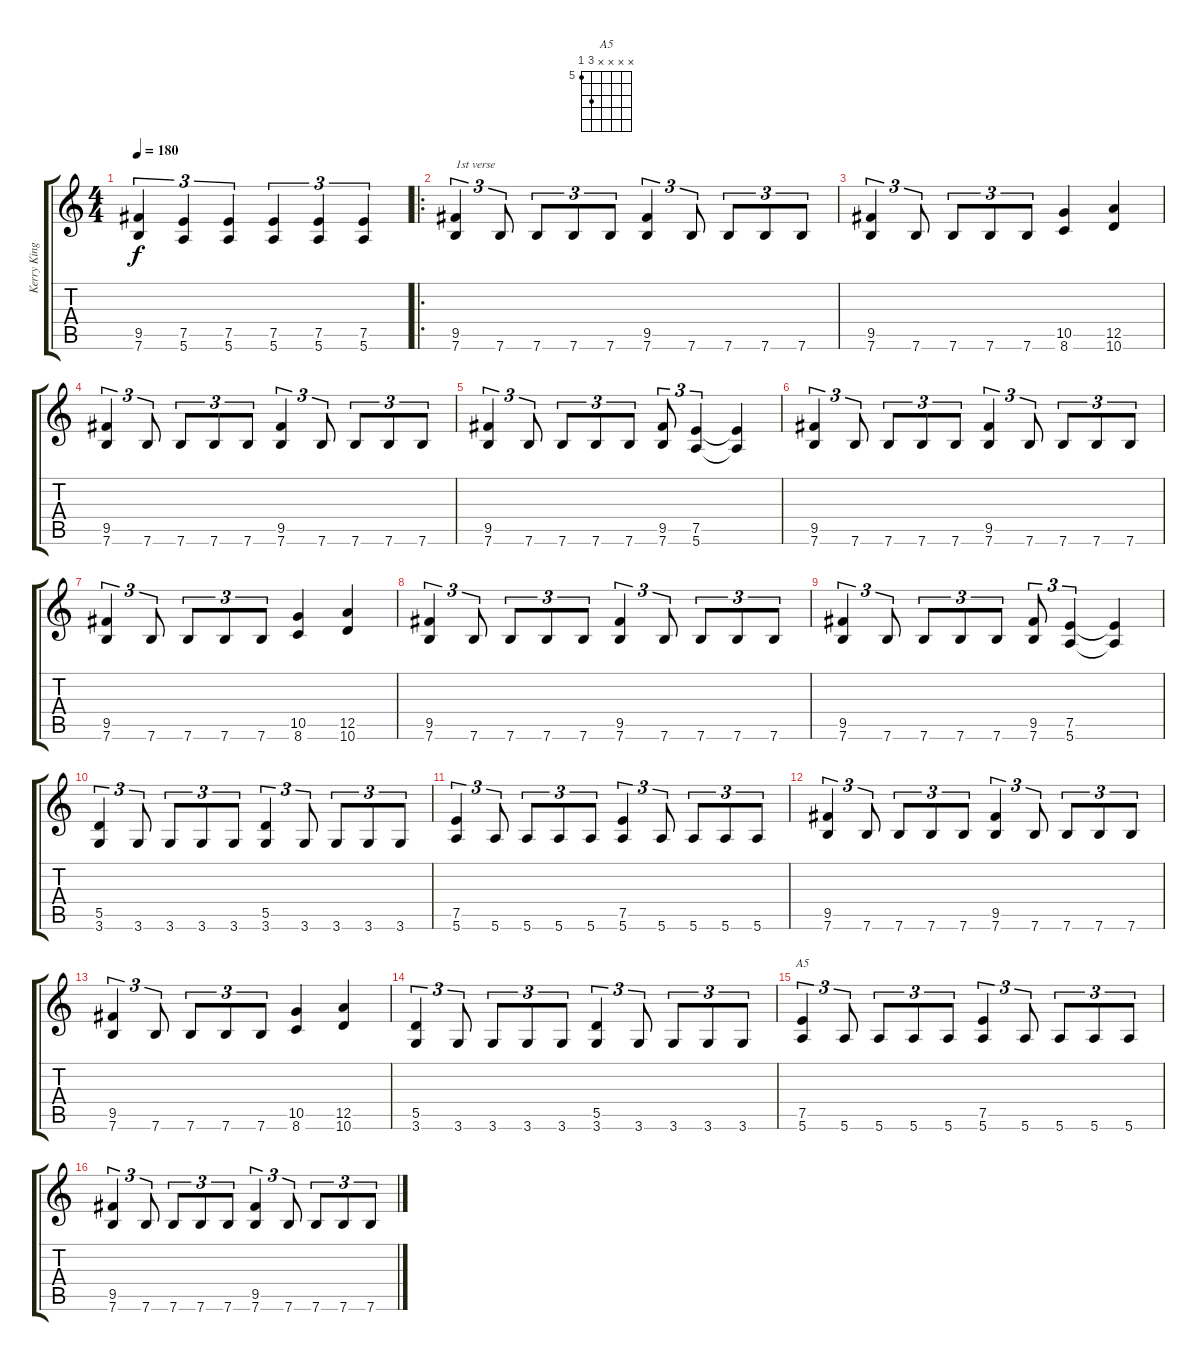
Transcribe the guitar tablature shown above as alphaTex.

\track ("Kerry King" "Kerry King") {instrument distortionguitar}
\staff {score tabs}
\tuning (E4 B3 G3 D3 A2 E2) {hide}
\chord ("A5" x x x x 7 5) {firstfret 5}
\ts (4 4)
\tempo 180
\clef g2
\ks c
(9.5 7.6).4{tu (3 2) dy f} (7.5 5.6).4{tu (3 2)} (7.5 5.6).4{tu (3 2)} (7.5 5.6).4{tu (3 2)} (7.5 5.6).4{tu (3 2)} (7.5 5.6).4{tu (3 2)} |
\ro
(9.5 7.6).4{tu (3 2) txt "1st verse"} 7.6.8{tu (3 2)} 7.6.8{tu (3 2)} 7.6.8{tu (3 2)} 7.6.8{tu (3 2)} (9.5 7.6).4{tu (3 2)} 7.6.8{tu (3 2)} 7.6.8{tu (3 2)} 7.6.8{tu (3 2)} 7.6.8{tu (3 2)} |
(9.5 7.6).4{tu (3 2)} 7.6.8{tu (3 2)} 7.6.8{tu (3 2)} 7.6.8{tu (3 2)} 7.6.8{tu (3 2)} (10.5 8.6).4 (12.5 10.6).4 |
(9.5 7.6).4{tu (3 2)} 7.6.8{tu (3 2)} 7.6.8{tu (3 2)} 7.6.8{tu (3 2)} 7.6.8{tu (3 2)} (9.5 7.6).4{tu (3 2)} 7.6.8{tu (3 2)} 7.6.8{tu (3 2)} 7.6.8{tu (3 2)} 7.6.8{tu (3 2)} |
(9.5 7.6).4{tu (3 2)} 7.6.8{tu (3 2)} 7.6.8{tu (3 2)} 7.6.8{tu (3 2)} 7.6.8{tu (3 2)} (9.5 7.6).8{tu (3 2)} (7.5 5.6).4{tu (3 2)} (7.5{t} 5.6{t}).4 |
(9.5 7.6).4{tu (3 2)} 7.6.8{tu (3 2)} 7.6.8{tu (3 2)} 7.6.8{tu (3 2)} 7.6.8{tu (3 2)} (9.5 7.6).4{tu (3 2)} 7.6.8{tu (3 2)} 7.6.8{tu (3 2)} 7.6.8{tu (3 2)} 7.6.8{tu (3 2)} |
(9.5 7.6).4{tu (3 2)} 7.6.8{tu (3 2)} 7.6.8{tu (3 2)} 7.6.8{tu (3 2)} 7.6.8{tu (3 2)} (10.5 8.6).4 (12.5 10.6).4 |
(9.5 7.6).4{tu (3 2)} 7.6.8{tu (3 2)} 7.6.8{tu (3 2)} 7.6.8{tu (3 2)} 7.6.8{tu (3 2)} (9.5 7.6).4{tu (3 2)} 7.6.8{tu (3 2)} 7.6.8{tu (3 2)} 7.6.8{tu (3 2)} 7.6.8{tu (3 2)} |
(9.5 7.6).4{tu (3 2)} 7.6.8{tu (3 2)} 7.6.8{tu (3 2)} 7.6.8{tu (3 2)} 7.6.8{tu (3 2)} (9.5 7.6).8{tu (3 2)} (7.5 5.6).4{tu (3 2)} (7.5{t} 5.6{t}).4 |
(5.5 3.6).4{tu (3 2)} 3.6.8{tu (3 2)} 3.6.8{tu (3 2)} 3.6.8{tu (3 2)} 3.6.8{tu (3 2)} (5.5 3.6).4{tu (3 2)} 3.6.8{tu (3 2)} 3.6.8{tu (3 2)} 3.6.8{tu (3 2)} 3.6.8{tu (3 2)} |
(7.5 5.6).4{tu (3 2)} 5.6.8{tu (3 2)} 5.6.8{tu (3 2)} 5.6.8{tu (3 2)} 5.6.8{tu (3 2)} (7.5 5.6).4{tu (3 2)} 5.6.8{tu (3 2)} 5.6.8{tu (3 2)} 5.6.8{tu (3 2)} 5.6.8{tu (3 2)} |
(9.5 7.6).4{tu (3 2)} 7.6.8{tu (3 2)} 7.6.8{tu (3 2)} 7.6.8{tu (3 2)} 7.6.8{tu (3 2)} (9.5 7.6).4{tu (3 2)} 7.6.8{tu (3 2)} 7.6.8{tu (3 2)} 7.6.8{tu (3 2)} 7.6.8{tu (3 2)} |
(9.5 7.6).4{tu (3 2)} 7.6.8{tu (3 2)} 7.6.8{tu (3 2)} 7.6.8{tu (3 2)} 7.6.8{tu (3 2)} (10.5 8.6).4 (12.5 10.6).4 |
(5.5 3.6).4{tu (3 2)} 3.6.8{tu (3 2)} 3.6.8{tu (3 2)} 3.6.8{tu (3 2)} 3.6.8{tu (3 2)} (5.5 3.6).4{tu (3 2)} 3.6.8{tu (3 2)} 3.6.8{tu (3 2)} 3.6.8{tu (3 2)} 3.6.8{tu (3 2)} |
(7.5 5.6).4{tu (3 2) ch "A5"} 5.6.8{tu (3 2)} 5.6.8{tu (3 2)} 5.6.8{tu (3 2)} 5.6.8{tu (3 2)} (7.5 5.6).4{tu (3 2)} 5.6.8{tu (3 2)} 5.6.8{tu (3 2)} 5.6.8{tu (3 2)} 5.6.8{tu (3 2)} |
(9.5 7.6).4{tu (3 2)} 7.6.8{tu (3 2)} 7.6.8{tu (3 2)} 7.6.8{tu (3 2)} 7.6.8{tu (3 2)} (9.5 7.6).4{tu (3 2)} 7.6.8{tu (3 2)} 7.6.8{tu (3 2)} 7.6.8{tu (3 2)} 7.6.8{tu (3 2)}
